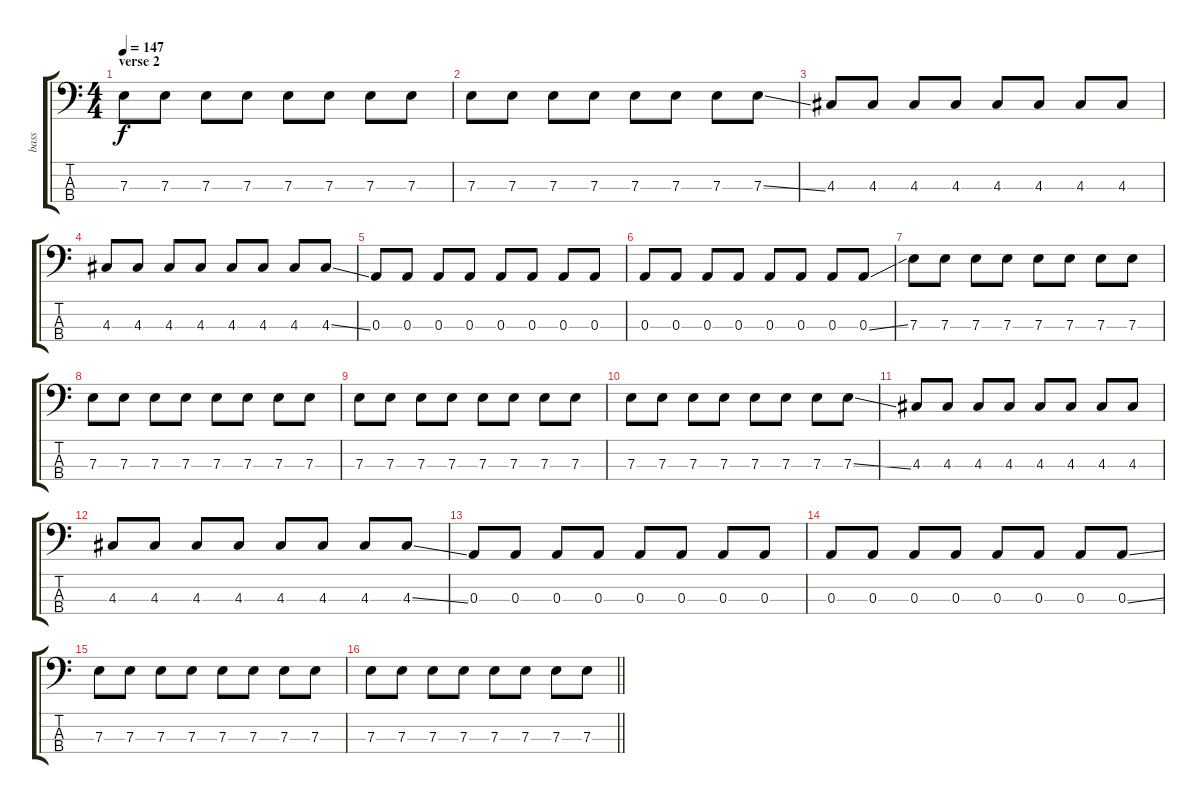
\track ("bass" "bass") {instrument overdrivenguitar}
\staff {score tabs}
\tuning (G2 D2 A1 E1) {hide}
\ts (4 4)
\section ("" "verse 2")
\tempo 147
\clef f4
\ks c
7.3.8{dy f} 7.3.8 7.3.8 7.3.8 7.3.8 7.3.8 7.3.8 7.3.8 |
7.3.8 7.3.8 7.3.8 7.3.8 7.3.8 7.3.8 7.3.8 7.3{ss}.8 |
4.3.8 4.3.8 4.3.8 4.3.8 4.3.8 4.3.8 4.3.8 4.3.8 |
4.3.8 4.3.8 4.3.8 4.3.8 4.3.8 4.3.8 4.3.8 4.3{ss}.8 |
0.3.8 0.3.8 0.3.8 0.3.8 0.3.8 0.3.8 0.3.8 0.3.8 |
0.3.8 0.3.8 0.3.8 0.3.8 0.3.8 0.3.8 0.3.8 0.3{ss}.8 |
7.3.8 7.3.8 7.3.8 7.3.8 7.3.8 7.3.8 7.3.8 7.3.8 |
7.3.8 7.3.8 7.3.8 7.3.8 7.3.8 7.3.8 7.3.8 7.3.8 |
7.3.8 7.3.8 7.3.8 7.3.8 7.3.8 7.3.8 7.3.8 7.3.8 |
7.3.8 7.3.8 7.3.8 7.3.8 7.3.8 7.3.8 7.3.8 7.3{ss}.8 |
4.3.8 4.3.8 4.3.8 4.3.8 4.3.8 4.3.8 4.3.8 4.3.8 |
4.3.8 4.3.8 4.3.8 4.3.8 4.3.8 4.3.8 4.3.8 4.3{ss}.8 |
0.3.8 0.3.8 0.3.8 0.3.8 0.3.8 0.3.8 0.3.8 0.3.8 |
0.3.8 0.3.8 0.3.8 0.3.8 0.3.8 0.3.8 0.3.8 0.3{ss}.8 |
7.3.8 7.3.8 7.3.8 7.3.8 7.3.8 7.3.8 7.3.8 7.3.8 |
\barLineRight lightlight
7.3.8 7.3.8 7.3.8 7.3.8 7.3.8 7.3.8 7.3.8 7.3.8
